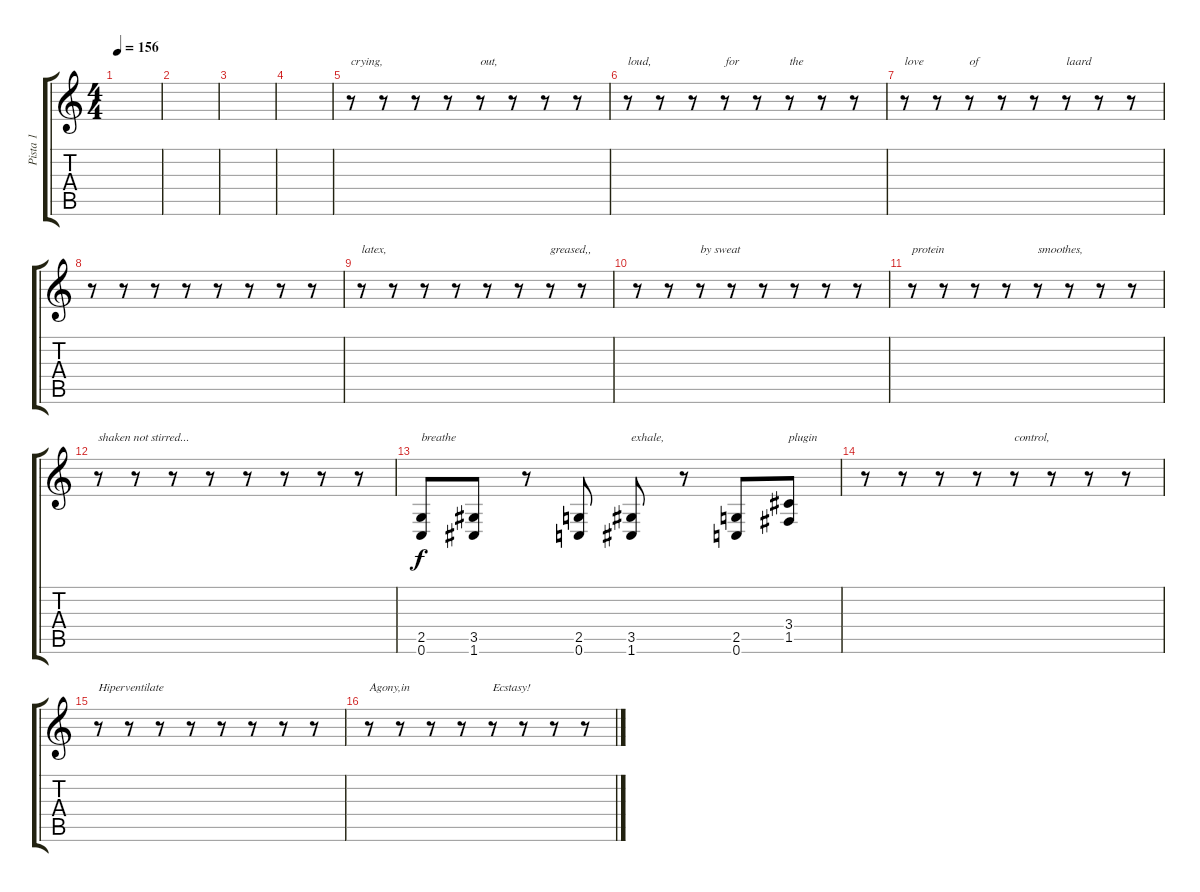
\track ("Pista 1" "Pista 1") {instrument distortionguitar}
\staff {score tabs}
\tuning (C4 G3 Eb3 Bb2 F2 C2) {hide}
\ts (4 4)
\tempo 156
\clef g2
\ks c
|
|
|
|
r.8{txt "crying,"} r.8 r.8 r.8 r.8{txt "out,"} r.8 r.8 r.8 |
r.8{txt "loud,"} r.8 r.8 r.8{txt "for"} r.8 r.8{txt "the"} r.8 r.8 |
r.8{txt "love"} r.8 r.8{txt "of"} r.8 r.8 r.8{txt "laard"} r.8 r.8 |
r.8 r.8 r.8 r.8 r.8 r.8 r.8 r.8 |
r.8{txt "latex,"} r.8 r.8 r.8 r.8 r.8 r.8{txt "greased,,"} r.8 |
r.8 r.8 r.8{txt "by sweat"} r.8 r.8 r.8 r.8 r.8 |
r.8{txt "protein"} r.8 r.8 r.8 r.8{txt "smoothes,"} r.8 r.8 r.8 |
r.8{txt "shaken not stirred..."} r.8 r.8 r.8 r.8 r.8 r.8 r.8 |
(2.5 0.6).8{txt "breathe"} (3.5 1.6).8 r.8 (2.5 0.6).8 (3.5 1.6).8{txt "exhale,"} r.8 (2.5 0.6).8 (3.4 1.5).8{txt "plugin"} |
r.8 r.8 r.8 r.8 r.8{txt "control,"} r.8 r.8 r.8 |
r.8{txt "Hiperventilate"} r.8 r.8 r.8 r.8 r.8 r.8 r.8 |
r.8{txt "Agony,in"} r.8 r.8 r.8 r.8{txt "Ecstasy!"} r.8 r.8 r.8
